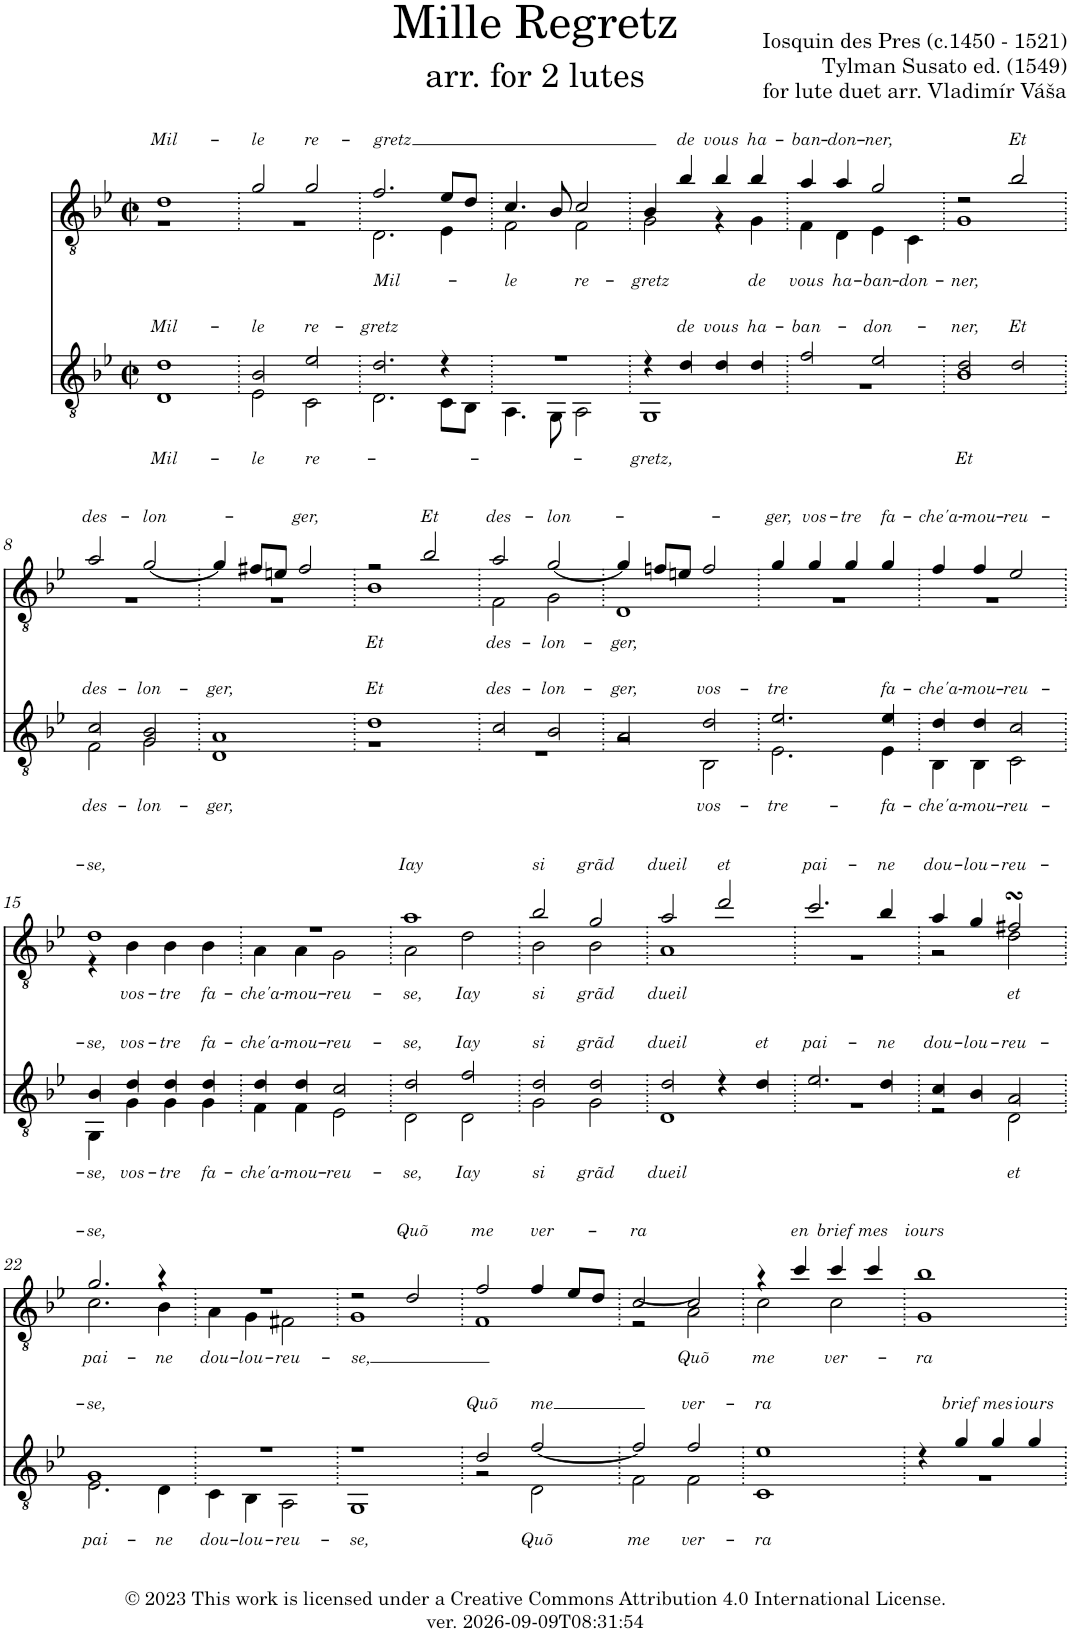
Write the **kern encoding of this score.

**kern	**text	**kern	**text
*part2	*part2	*part1	*part1
*staff2	*staff2	*staff1	*staff1
*I"Desítistrunná loutna	*	*I"Desítistrunná loutna	*
*clefGv2	*	*clefGv2	*
*k[b-e-]	*	*k[b-e-]	*
*M2/2	*	*M2/2	*
*met(c|)	*	*met(c|)	*
=1	=1	=1	=1
!	!LO:LY:a	!	!
*^	*	*	*
!	!	!LO:LY:b	!	!LO:LY:a
*	*	*	*^	*
1d	1D	Mil-	1d	1r	Mil-
=2.	=2.	=2.	=2.	=2.	=2.
!	!	!LO:LY:a	!	!	!
!	!	!LO:LY:b	!	!	!LO:LY:a
2B-/	2E-\	-le	2g/	1r	-le
!	!	!LO:LY:a	!	!	!
!	!	!LO:LY:b	!	!	!LO:LY:a
2e-/	2C\	re-	2g/	.	re-
=3.	=3.	=3.	=3.	=3.	=3.
!	!	!LO:LY:a	!	!	!LO:LY:a
!	!	!	!	!	!LO:LY:b
2.d/	2.D\	-gretz	2.f/	2.D\	Mil-
4r	8C\L	.	8e-/L	4E-\	.
.	8BB-\J	.	8d/J	.	.
=4.	=4.	=4.	=4.	=4.	=4.
!	!	!	!	!	!LO:LY:b
1r	4.AA\	.	4.c/	2F\	-le
.	8GG\	.	8B-/	.	.
!	!	!	!	!	!LO:LY:b
.	2AA\	.	2c/	2F\	re-
=5.	=5.	=5.	=5.	=5.	=5.
!	!	!LO:LY:b	!	!	!LO:LY:b
4r	1GG	-gretz,	4B-/	2G\	-gretz
!	!	!LO:LY:a	!	!	!LO:LY:a
4d/	.	de	4b-/	.	de
!	!	!LO:LY:a	!	!	!LO:LY:a
4d/	.	vous	4b-/	4r	vous
!	!	!LO:LY:a	!	!	!LO:LY:a
!	!	!	!	!	!LO:LY:b
4d/	.	ha-	4b-/	4G\	de
=6.	=6.	=6.	=6.	=6.	=6.
!	!	!LO:LY:a	!	!	!LO:LY:a
!	!	!	!	!	!LO:LY:b
2f/	1r	-ban-	4a/	4F\	vous
!	!	!	!	!	!LO:LY:a
!	!	!	!	!	!LO:LY:b
.	.	.	4a/	4D\	ha-
!	!	!LO:LY:a	!	!	!LO:LY:a
!	!	!	!	!	!LO:LY:b
2e-/	.	-don-	2g/	4E-\	-ban-
!	!	!	!	!	!LO:LY:b
.	.	.	.	4C\	-don-
=7.	=7.	=7.	=7.	=7.	=7.
!	!	!LO:LY:a	!	!	!
!	!	!LO:LY:b	!	!	!LO:LY:b
2d/	1B-	Et	2r	1G	-ner,
!	!	!LO:LY:a	!	!	!LO:LY:a
2d/	.	Et	2b-/	.	Et
!!LO:LB:g=z	!!
=8.	=8.	=8.	=8.	=8.	=8.
!	!	!LO:LY:a	!	!	!
!	!	!LO:LY:b	!	!	!LO:LY:a
2c/	2F\	des-	2a/	1r	des-
!	!	!LO:LY:a	!	!	!
!	!	!LO:LY:b	!	!	!LO:LY:a
2B-/	2G\	-lon-	[<2g/	.	-lon-
=9.	=9.	=9.	=9.	=9.	=9.
!	!	!LO:LY:a	!	!	!
!	!	!LO:LY:b	!	!	!
1A	1D	-ger,	4g/]	1r	.
.	.	.	8f#X/L	.	.
.	.	.	8en/J	.	.
!	!	!	!	!	!LO:LY:a
.	.	.	2f#/	.	-ger,
=10.	=10.	=10.	=10.	=10.	=10.
!	!	!LO:LY:a	!	!	!LO:LY:b
1d	1r	Et	2r	1B-	Et
!	!	!	!	!	!LO:LY:a
.	.	.	2b-/	.	Et
=11.	=11.	=11.	=11.	=11.	=11.
!	!	!LO:LY:a	!	!	!LO:LY:a
!	!	!	!	!	!LO:LY:b
2c/	1r	des-	2a/	2F\	des-
!	!	!LO:LY:a	!	!	!LO:LY:a
!	!	!	!	!	!LO:LY:b
2B-/	.	-lon-	[<2g/	2G\	-lon-
=12.	=12.	=12.	=12.	=12.	=12.
!	!	!LO:LY:a	!	!	!LO:LY:b
2A/	2r	-ger,	4g/]	1D	-ger,
.	.	.	8fn/L	.	.
.	.	.	8en/J	.	.
!	!	!LO:LY:a	!	!	!
!	!	!LO:LY:b	!	!	!
2d/	2BB-\	vos-	2f/	.	.
=13.	=13.	=13.	=13.	=13.	=13.
!	!	!LO:LY:a	!	!	!
!	!	!LO:LY:b	!	!	!LO:LY:a
2.e-/	2.E-\	-tre-	4g/	1r	-ger,
!	!	!	!	!	!LO:LY:a
.	.	.	4g/	.	vos-
!	!	!	!	!	!LO:LY:a
.	.	.	4g/	.	-tre
!	!	!LO:LY:a	!	!	!
!	!	!LO:LY:b	!	!	!LO:LY:a
4e-/	4E-\	-fa-	4g/	.	fa-
=14.	=14.	=14.	=14.	=14.	=14.
!	!	!LO:LY:a	!	!	!
!	!	!LO:LY:b	!	!	!LO:LY:a
4d/	4BB-\	-che'a-	4f/	1r	-che'a-
!	!	!LO:LY:a	!	!	!
!	!	!LO:LY:b	!	!	!LO:LY:a
4d/	4BB-\	-mou-	4f/	.	-mou-
!	!	!LO:LY:a	!	!	!
!	!	!LO:LY:b	!	!	!LO:LY:a
2c/	2C\	-reu-	2e-/	.	-reu-
!!LO:LB:g=z	!!
=15.	=15.	=15.	=15.	=15.	=15.
!	!	!LO:LY:a	!	!	!
!	!	!LO:LY:b	!	!	!LO:LY:a
4B-/	4GG\	-se,	1d	4r	-se,
!	!	!LO:LY:a	!	!	!
!	!	!LO:LY:b	!	!	!LO:LY:b
4d/	4G\	vos-	.	4B-\	vos-
!	!	!LO:LY:a	!	!	!
!	!	!LO:LY:b	!	!	!LO:LY:b
4d/	4G\	-tre	.	4B-\	-tre
!	!	!LO:LY:a	!	!	!
!	!	!LO:LY:b	!	!	!LO:LY:b
4d/	4G\	fa-	.	4B-\	fa-
=16.	=16.	=16.	=16.	=16.	=16.
!	!	!LO:LY:a	!	!	!
!	!	!LO:LY:b	!	!	!LO:LY:b
4d/	4F\	-che'a-	1r	4A\	-che'a-
!	!	!LO:LY:a	!	!	!
!	!	!LO:LY:b	!	!	!LO:LY:b
4d/	4F\	-mou-	.	4A\	-mou-
!	!	!LO:LY:a	!	!	!
!	!	!LO:LY:b	!	!	!LO:LY:b
2c/	2E-\	-reu-	.	2G\	-reu-
=17.	=17.	=17.	=17.	=17.	=17.
!	!	!LO:LY:a	!	!	!
!	!	!LO:LY:b	!	!	!LO:LY:a
!	!	!	!	!	!LO:LY:b
2d/	2D\	-se,	1a	2A\	-se,
!	!	!LO:LY:a	!	!	!
!	!	!LO:LY:b	!	!	!LO:LY:b
2f/	2D\	Iay	.	2d\	Iay
=18.	=18.	=18.	=18.	=18.	=18.
!	!	!LO:LY:a	!	!	!
!	!	!LO:LY:b	!	!	!LO:LY:a
!	!	!	!	!	!LO:LY:b
2d/	2G\	si	2b-/	2B-\	si
!	!	!LO:LY:a	!	!	!
!	!	!LO:LY:b	!	!	!LO:LY:a
!	!	!	!	!	!LO:LY:b
2d/	2G\	grãd	2g/	2B-\	grãd
=19.	=19.	=19.	=19.	=19.	=19.
!	!	!LO:LY:a	!	!	!
!	!	!LO:LY:b	!	!	!LO:LY:a
!	!	!	!	!	!LO:LY:b
2d/	1D	dueil	2a/	1A	dueil
!	!	!	!	!	!LO:LY:a
4r	.	.	2dd/	.	et
!	!	!LO:LY:a	!	!	!
4d/	.	et	.	.	.
=20.	=20.	=20.	=20.	=20.	=20.
!	!	!LO:LY:a	!	!	!LO:LY:a
2.e-/	1r	pai-	2.cc/	1r	pai-
!	!	!LO:LY:a	!	!	!LO:LY:a
4d/	.	-ne	4b-/	.	-ne
=21.	=21.	=21.	=21.	=21.	=21.
!	!	!LO:LY:a	!	!	!LO:LY:a
4c/	2r	dou-	4a/	2r	dou-
!	!	!LO:LY:a	!	!	!LO:LY:a
4B-/	.	-lou-	4g/	.	-lou-
!	!	!LO:LY:a	!	!	!
!	!	!LO:LY:b	!	!	!LO:LY:a
!	!	!	!	!	!LO:LY:b
2A/	2D\	et	2f#XsSsS/	2d\	et
!!LO:LB:g=z	!!
=22.	=22.	=22.	=22.	=22.	=22.
!	!	!LO:LY:a	!	!	!
!	!	!LO:LY:b	!	!	!LO:LY:a
!	!	!	!	!	!LO:LY:b
1G	2.E-\	pai-	2.g/	2.c\	pai-
!	!	!LO:LY:b	!	!	!LO:LY:b
.	4D\	-ne	4r	4B-\	-ne
=23.	=23.	=23.	=23.	=23.	=23.
!	!	!LO:LY:b	!	!	!LO:LY:b
1r	4C\	dou-	1r	4A\	dou-
!	!	!LO:LY:b	!	!	!LO:LY:b
.	4BB-\	-lou-	.	4G\	-lou-
!	!	!LO:LY:b	!	!	!LO:LY:b
.	2AA\	-reu-	.	2F#X\	-reu-
=24.	=24.	=24.	=24.	=24.	=24.
!	!	!LO:LY:b	!	!	!LO:LY:b
1r	1GG	-se,	2r	1G	-se,
!	!	!	!	!	!LO:LY:a
.	.	.	2d/	.	Quõ
=25.	=25.	=25.	=25.	=25.	=25.
!	!	!LO:LY:a	!	!	!LO:LY:a
2d/	2r	Quõ	2f/	1F	me
!	!	!LO:LY:a	!	!	!
!	!	!LO:LY:b	!	!	!LO:LY:a
[<2f/	2D\	Quõ	4f/	.	ver-
.	.	.	8e-/L	.	.
.	.	.	8d/J	.	.
=26.	=26.	=26.	=26.	=26.	=26.
!	!	!LO:LY:b	!	!	!LO:LY:a
2f/]	2F\	me	[<2c/	2r	-ra
!	!	!LO:LY:a	!	!	!
!	!	!LO:LY:b	!	!	!LO:LY:b
2f/	2F\	ver-	2c/]	2A\	Quõ
=27.	=27.	=27.	=27.	=27.	=27.
!	!	!LO:LY:a	!	!	!
!	!	!LO:LY:b	!	!	!LO:LY:b
1e-	1C	-ra	4r	2c\	me
!	!	!	!	!	!LO:LY:a
.	.	.	4cc/	.	en
!	!	!	!	!	!LO:LY:a
!	!	!	!	!	!LO:LY:b
.	.	.	4cc/	2c\	ver-
!	!	!	!	!	!LO:LY:a
.	.	.	4cc/	.	mes
=28.	=28.	=28.	=28.	=28.	=28.
!	!	!	!	!	!LO:LY:a
!	!	!	!	!	!LO:LY:b
4r	1r	.	1b-	1G	-ra
!	!	!LO:LY:a	!	!	!
4g/	.	brief	.	.	.
!	!	!LO:LY:a	!	!	!
4g/	.	mes	.	.	.
!	!	!LO:LY:a	!	!	!
4g/	.	iours	.	.	.
*v	*v	*	*	*	*
*	*	*v	*v	*
=.	=.	=.	=.
*-	*-	*-	*-
